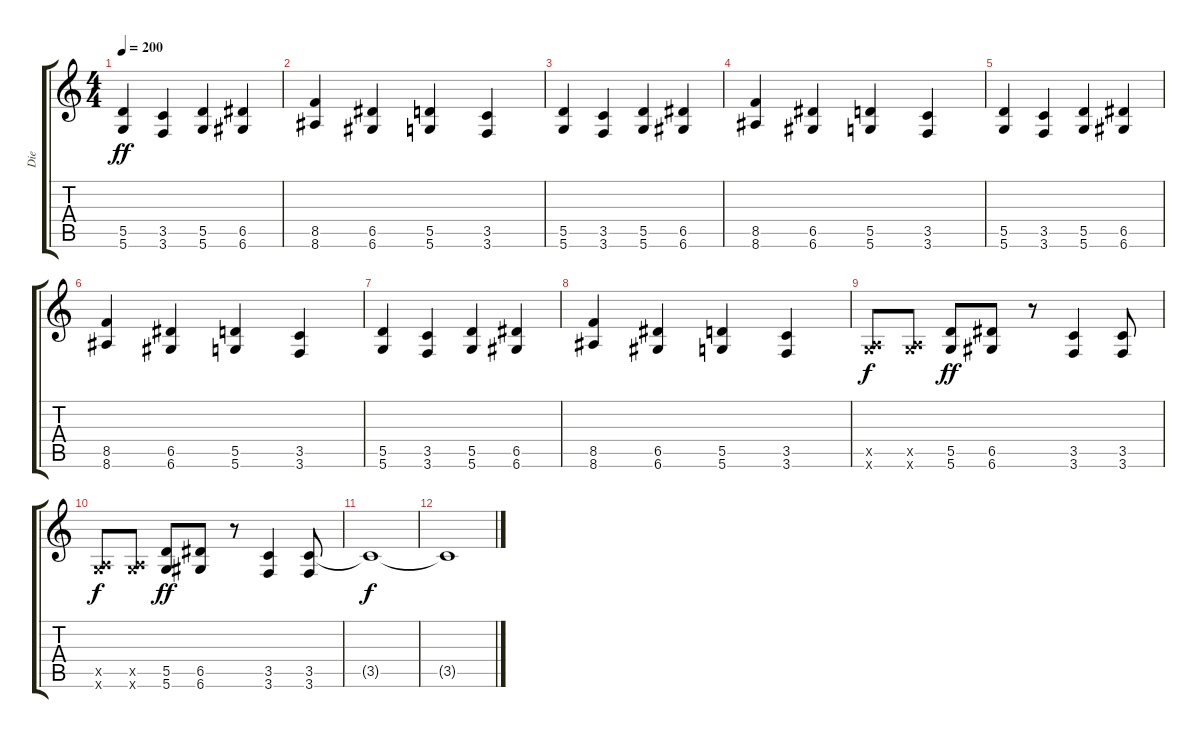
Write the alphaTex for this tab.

\track ("Die" "Die") {instrument distortionguitar}
\staff {score tabs}
\tuning (E4 B3 G3 D3 A2 D2) {hide}
\ts (4 4)
\tempo 200
\clef g2
\ks c
(5.5 5.6).4{dy ff} (3.5 3.6).4 (5.5 5.6).4 (6.5 6.6).4 |
(8.5 8.6).4 (6.5 6.6).4 (5.5 5.6).4 (3.5 3.6).4 |
(5.5 5.6).4 (3.5 3.6).4 (5.5 5.6).4 (6.5 6.6).4 |
(8.5 8.6).4 (6.5 6.6).4 (5.5 5.6).4 (3.5 3.6).4 |
(5.5 5.6).4 (3.5 3.6).4 (5.5 5.6).4 (6.5 6.6).4 |
(8.5 8.6).4 (6.5 6.6).4 (5.5 5.6).4 (3.5 3.6).4 |
(5.5 5.6).4 (3.5 3.6).4 (5.5 5.6).4 (6.5 6.6).4 |
(8.5 8.6).4 (6.5 6.6).4 (5.5 5.6).4 (3.5 3.6).4 |
(0.5{x} 5.6{x}).8{dy f} (0.5{x} 5.6{x}).8 (5.5 5.6).8{dy ff} (6.5 6.6).8 r.8 (3.5 3.6).4 (3.5 3.6).8 |
(0.5{x} 5.6{x}).8{dy f} (0.5{x} 5.6{x}).8 (5.5 5.6).8{dy ff} (6.5 6.6).8 r.8 (3.5 3.6).4 (3.5 3.6).8 |
3.5{t}.1{dy f} |
3.5{t}.1
